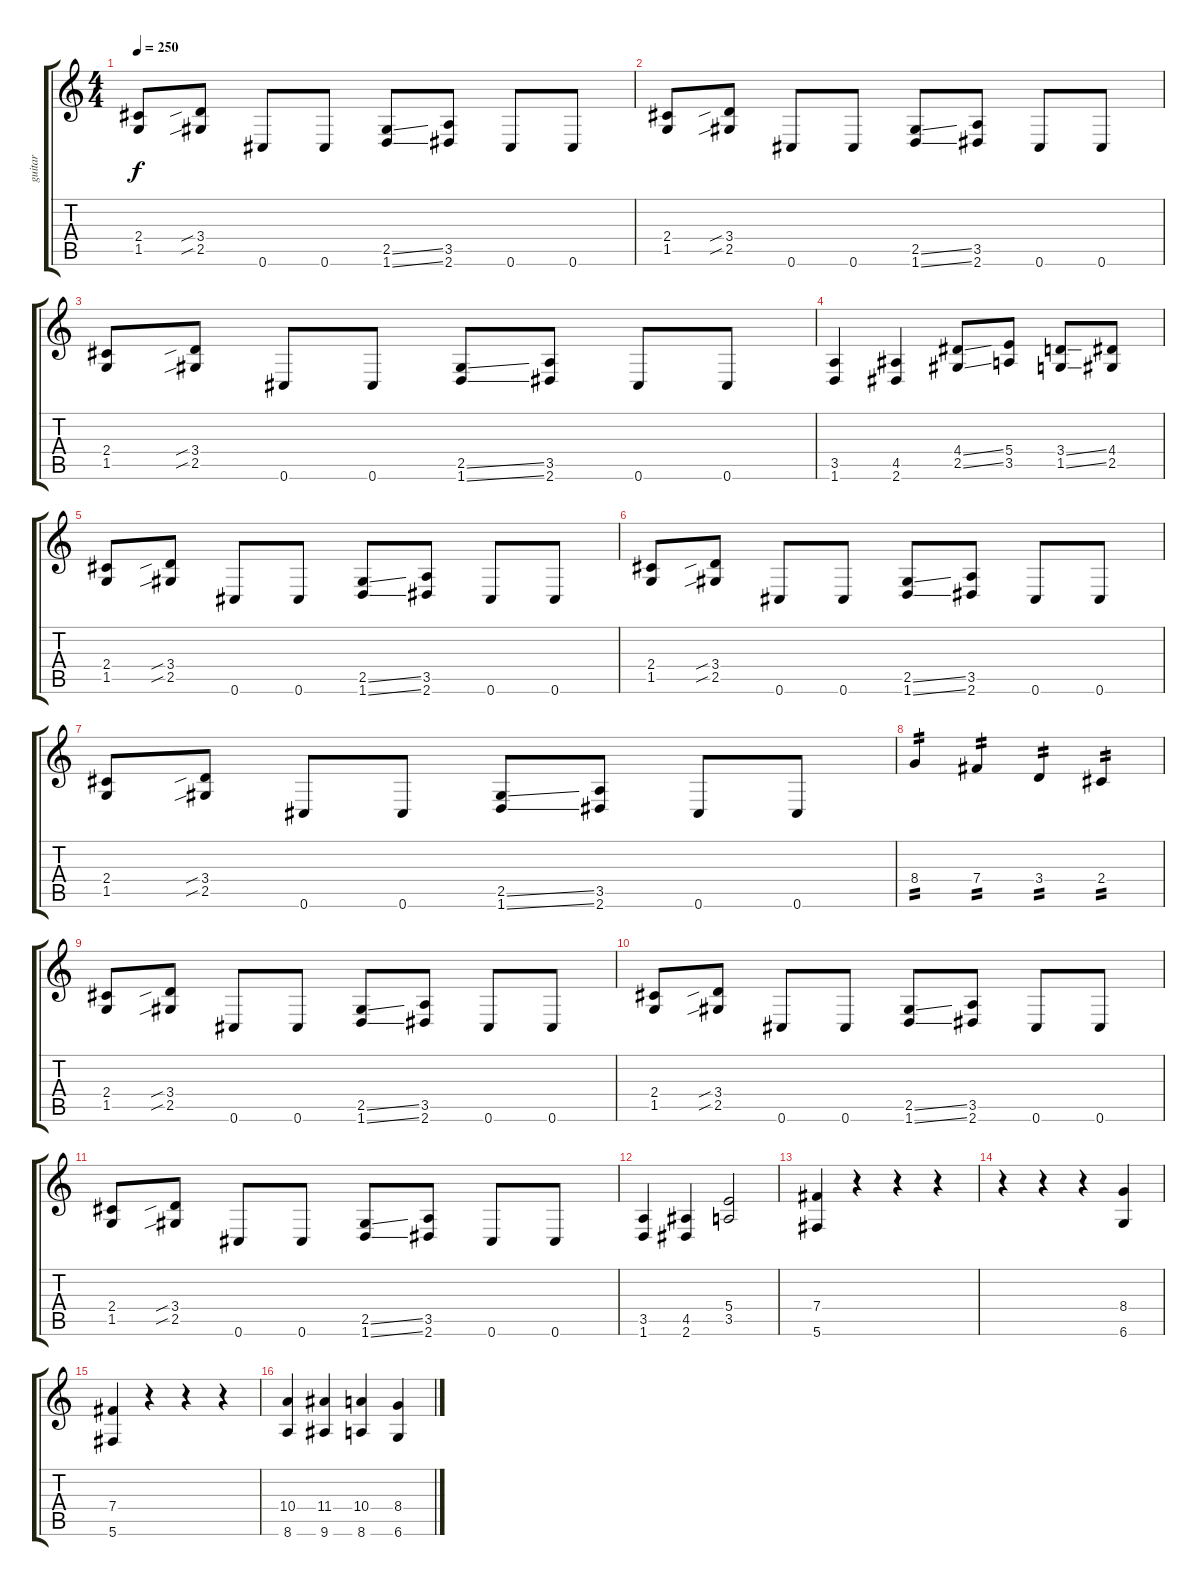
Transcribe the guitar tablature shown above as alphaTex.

\track ("guitar" "guitar") {instrument distortionguitar}
\staff {score tabs}
\tuning (Db4 Ab3 E3 B2 Gb2 Db2) {hide}
\ts (4 4)
\tempo 250
\clef g2
\ks c
(2.4 1.5).8{dy f} (3.4{sib} 2.5{sib}).8 0.6.8 0.6.8 (2.5{ss} 1.6{ss}).8 (3.5 2.6).8 0.6.8 0.6.8 |
(2.4 1.5).8 (3.4{sib} 2.5{sib}).8 0.6.8 0.6.8 (2.5{ss} 1.6{ss}).8 (3.5 2.6).8 0.6.8 0.6.8 |
(2.4 1.5).8 (3.4{sib} 2.5{sib}).8 0.6.8 0.6.8 (2.5{ss} 1.6{ss}).8 (3.5 2.6).8 0.6.8 0.6.8 |
(3.5 1.6).4 (4.5 2.6).4 (4.4{ss} 2.5{ss}).8 (5.4 3.5).8 (3.4{ss} 1.5{ss}).8 (4.4 2.5).8 |
(2.4 1.5).8 (3.4{sib} 2.5{sib}).8 0.6.8 0.6.8 (2.5{ss} 1.6{ss}).8 (3.5 2.6).8 0.6.8 0.6.8 |
(2.4 1.5).8 (3.4{sib} 2.5{sib}).8 0.6.8 0.6.8 (2.5{ss} 1.6{ss}).8 (3.5 2.6).8 0.6.8 0.6.8 |
(2.4 1.5).8 (3.4{sib} 2.5{sib}).8 0.6.8 0.6.8 (2.5{ss} 1.6{ss}).8 (3.5 2.6).8 0.6.8 0.6.8 |
8.4.4{tp 2} 7.4.4{tp 2} 3.4.4{tp 2} 2.4.4{tp 2} |
(2.4 1.5).8 (3.4{sib} 2.5{sib}).8 0.6.8 0.6.8 (2.5{ss} 1.6{ss}).8 (3.5 2.6).8 0.6.8 0.6.8 |
(2.4 1.5).8 (3.4{sib} 2.5{sib}).8 0.6.8 0.6.8 (2.5{ss} 1.6{ss}).8 (3.5 2.6).8 0.6.8 0.6.8 |
(2.4 1.5).8 (3.4{sib} 2.5{sib}).8 0.6.8 0.6.8 (2.5{ss} 1.6{ss}).8 (3.5 2.6).8 0.6.8 0.6.8 |
(3.5 1.6).4 (4.5 2.6).4 (5.4 3.5).2 |
(7.4 5.6).4 r.4 r.4 r.4 |
r.4 r.4 r.4 (8.4 6.6).4 |
(7.4 5.6).4 r.4 r.4 r.4 |
(10.4 8.6).4 (11.4 9.6).4 (10.4 8.6).4 (8.4 6.6).4
